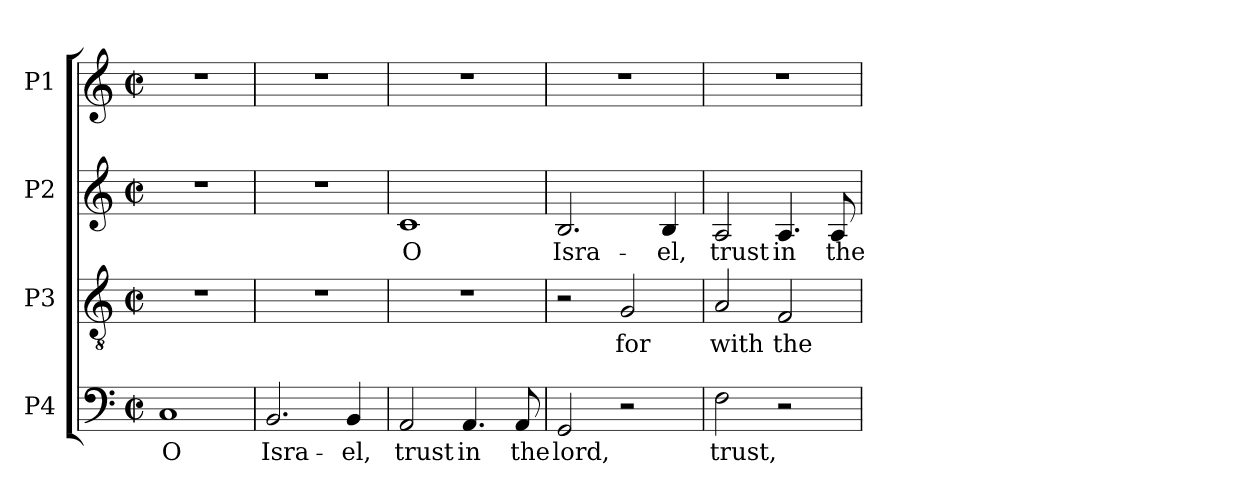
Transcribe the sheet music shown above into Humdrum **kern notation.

**kern	**text	**kern	**text	**kern	**text	**kern
*part4	*part4	*part3	*part3	*part2	*part2	*part1
*staff4	*staff4	*staff3	*staff3	*staff2	*staff2	*staff1
*I"P4	*	*I"P3	*	*I"P2	*	*I"P1
!!LO:PB:g=z
*clefF4	*	*clefGv2	*	*clefG2	*	*clefG2
*	*	*ITrd7c12	*	*	*	*
*k[]	*	*k[]	*	*k[]	*	*k[]
*C:	*	*C:	*	*C:	*	*C:
*M2/2	*	*M2/2	*	*M2/2	*	*M2/2
*met(c|)	*	*met(c|)	*	*met(c|)	*	*met(c|)
=1	=1	=1	=1	=1	=1	=1
!	!LO:LY:b:color=#000000	!	!	!	!	!
1Ci	O	1r	.	1r	.	1r
=2	=2	=2	=2	=2	=2	=2
!	!LO:LY:b:color=#000000	!	!	!	!	!
2.BBi/	Isra-	1r	.	1r	.	1r
!	!LO:LY:b:color=#000000	!	!	!	!	!
4BBi/	-el,	.	.	.	.	.
=3	=3	=3	=3	=3	=3	=3
!	!LO:LY:b:color=#000000	!	!	!	!	!
!	!	!	!	!	!LO:LY:b:color=#000000	!
2AAi/	trust	1r	.	1ci	O	1r
!	!LO:LY:b:color=#000000	!	!	!	!	!
4.AAi/	in	.	.	.	.	.
!	!LO:LY:b:color=#000000	!	!	!	!	!
8AAi/	the	.	.	.	.	.
=4	=4	=4	=4	=4	=4	=4
!	!LO:LY:b:color=#000000	!	!	!	!	!
!	!	!	!	!	!LO:LY:b:color=#000000	!
2GGi/	lord,	2r	.	2.Bi/	Isra-	1r
!	!	!	!LO:LY:b:color=#000000	!	!	!
2r	.	2GGi/	for	.	.	.
!	!	!	!	!	!LO:LY:b:color=#000000	!
.	.	.	.	4Bi/	-el,	.
=5	=5	=5	=5	=5	=5	=5
!	!LO:LY:b:color=#000000	!	!	!	!	!
!	!	!	!LO:LY:b:color=#000000	!	!	!
!	!	!	!	!	!LO:LY:b:color=#000000	!
2Fi\	trust,	2AAi/	with	2Ai/	trust	1r
!	!	!	!LO:LY:b:color=#000000	!	!	!
!	!	!	!	!	!LO:LY:b:color=#000000	!
2r	.	2FFi/	the	4.Ai/	in	.
!	!	!	!	!	!LO:LY:b:color=#000000	!
.	.	.	.	8Ai/	the	.
=	=	=	=	=	=	=
*-	*-	*-	*-	*-	*-	*-
